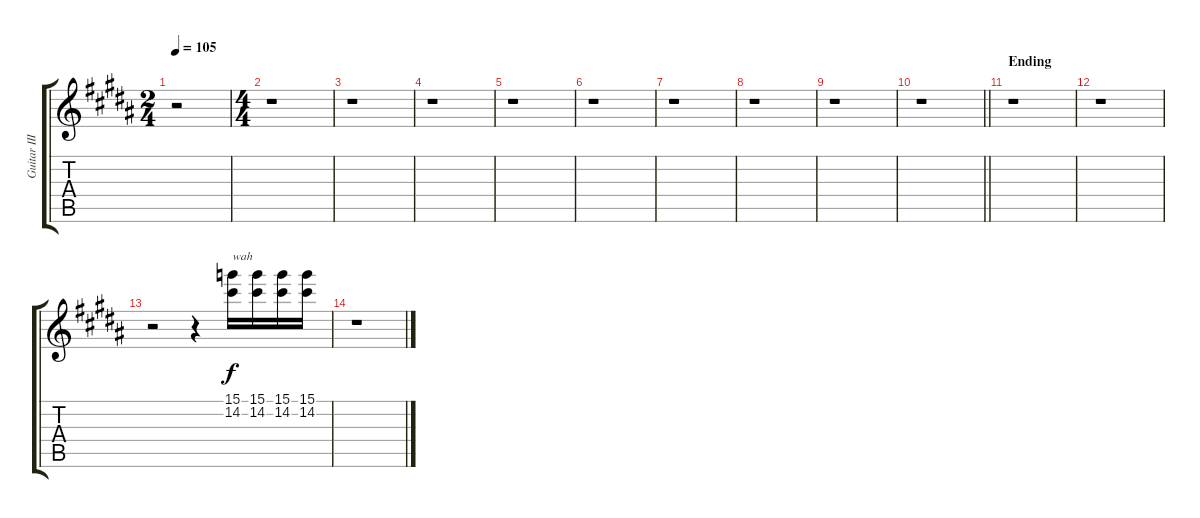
\track ("Guitar III" "Guitar III") {instrument distortionguitar}
\staff {score tabs}
\tuning (E4 B3 G3 D3 A2 E2) {hide}
\ts (2 4)
\tempo 105
\clef g2
\ks g#minor
r.2{dy f} |
\ts (4 4)
r.1 |
r.1 |
r.1 |
r.1 |
r.1 |
r.1 |
r.1 |
r.1 |
\barLineRight lightlight
r.1 |
\section ("" "Ending")
r.1 |
r.1 |
r.2 r.4 (15.1 14.2).16{txt "wah"} (15.1 14.2).16 (15.1 14.2).16 (15.1 14.2).16 |
r.1
